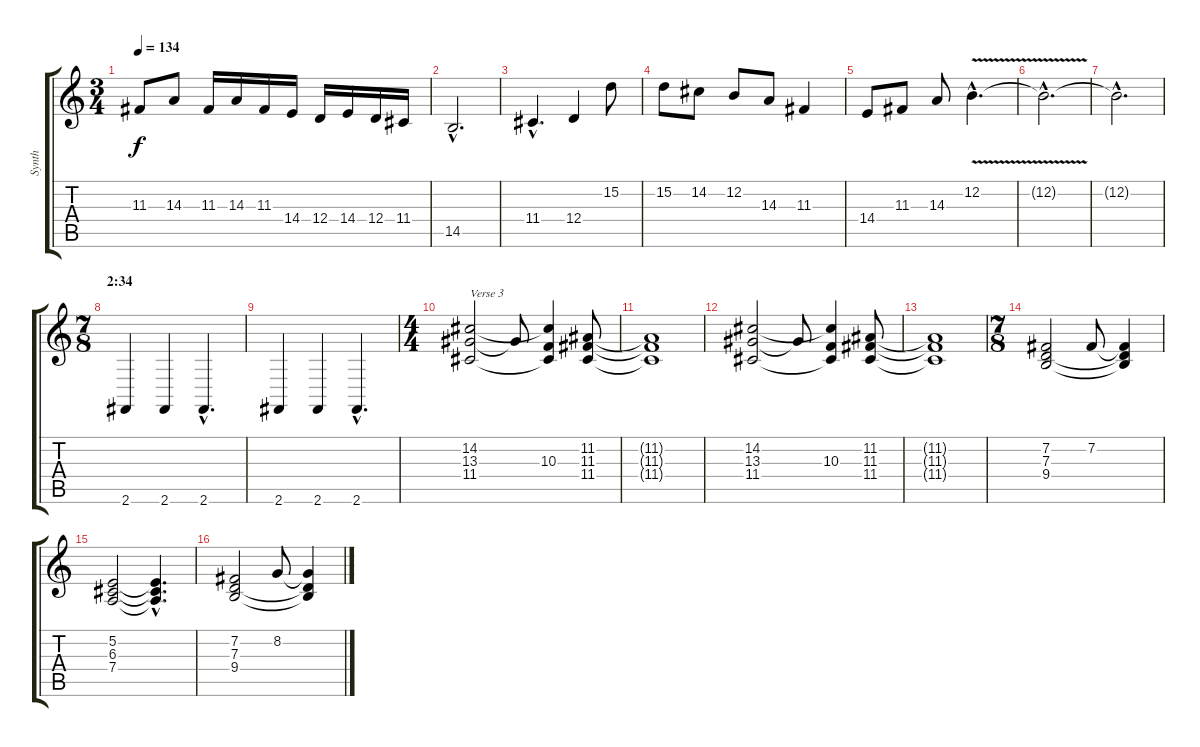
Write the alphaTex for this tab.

\track ("Synth" "Synth") {instrument lead2sawtooth}
\staff {score tabs}
\tuning (E4 B3 G3 D3 A2 E2) {hide}
\ts (3 4)
\tempo 134
\clef g2
\ks c
11.3.8{dy f} 14.3.8 11.3.16 14.3.16 11.3.16 14.4.16 12.4.16 14.4.16 12.4.16 11.4.16 |
14.5{hac}.2{d} |
11.4{hac}.4{d} 12.4.4 15.2.8 |
15.2.8 14.2.8 12.2.8 14.3.8 11.3.4 |
14.4.8 11.3.8 14.3.8 12.2{v hac}.4{d} |
12.2{hac t}.2{d volume 10} |
12.2{hac t}.2{d volume 8} |
\ts (7 8)
\section ("" "2:34")
2.6.4{volume 10} 2.6.4 2.6{hac}.4{d} |
2.6.4 2.6.4 2.6{hac}.4{d} |
\ts (4 4)
(14.2 13.3 11.4).2{txt "Verse 3"} 13.3{t}.8 (14.2{t} 10.3 11.4{t}).4 (11.2 11.3 11.4).8 |
(11.2{t} 11.3{t} 11.4{t}).1 |
(14.2 13.3 11.4).2 13.3{t}.8 (14.2{t} 10.3 11.4{t}).4 (11.2 11.3 11.4).8 |
(11.2{t} 11.3{t} 11.4{t}).1 |
\ts (7 8)
(7.2 7.3 9.4).2 7.2.8 (7.2{t} 7.3{t} 9.4{t}).4 |
(5.2 6.3 7.4).2 (5.2{hac t} 6.3{hac t} 7.4{hac t}).4{d} |
(7.2 7.3 9.4).2 8.2.8 (8.2{t} 7.3{t} 9.4{t}).4
